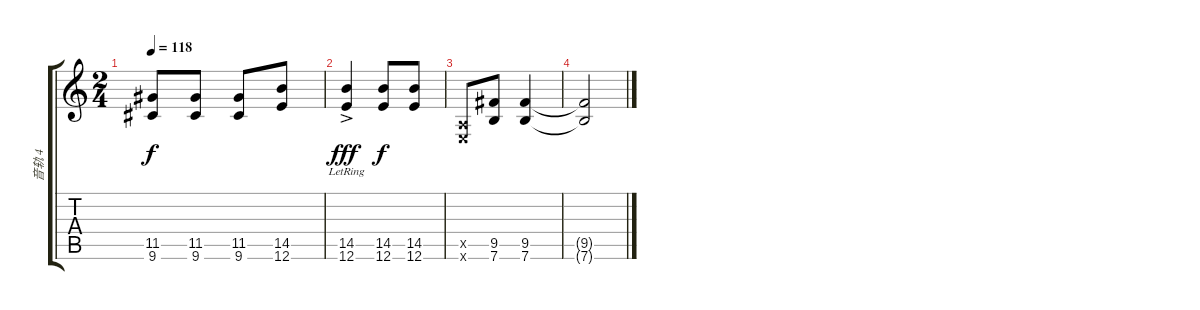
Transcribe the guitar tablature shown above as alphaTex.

\track ("音轨 4" "音轨 4") {instrument electricguitarmuted}
\staff {score tabs}
\tuning (E4 B3 G3 D3 A2 E2) {hide}
\ts (2 4)
\tempo 118
\clef g2
\ks c
(11.5 9.6).8{dy f} (11.5 9.6).8 (11.5 9.6).8 (14.5 12.6).8 |
(14.5{lr} 12.6{ac lr}).4{dy fff} (14.5 12.6).8{dy f} (14.5 12.6).8 |
(0.5{x} 0.6{x}).8 (9.5 7.6).8 (9.5 7.6).4 |
(9.5{t} 7.6{t}).2
